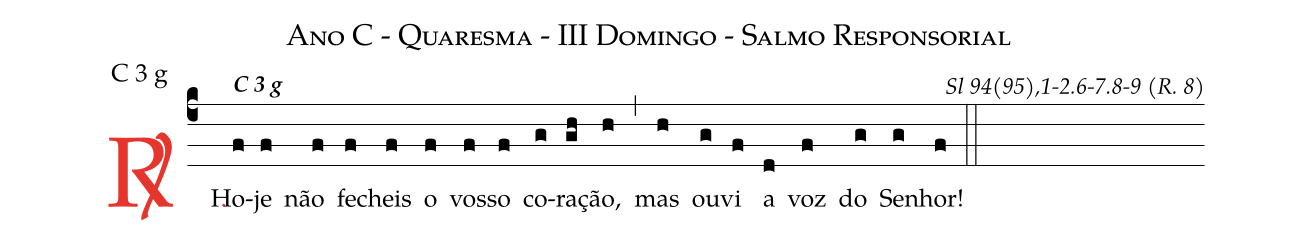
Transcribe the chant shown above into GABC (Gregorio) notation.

name: Ano C - Quaresma - III Domingo - Salmo Responsorial;
mode: C 3 g;
commentary: Sl 94(95),1-2.6-7.8-9 (R. 8);
%%
(c4)

<c><sp>R/</sp>.</c>() Ho<alt>\textbf{C 3 g}</alt>(f)je(f) não(f) fe(f)cheis(f) o(f) vos(f)so(f) co(g)ra(gh)ção,(h) (,) mas(h) ou(g)vi(f) a(d) voz(f) do(g) Se(g)nhor!(f)

(::)
